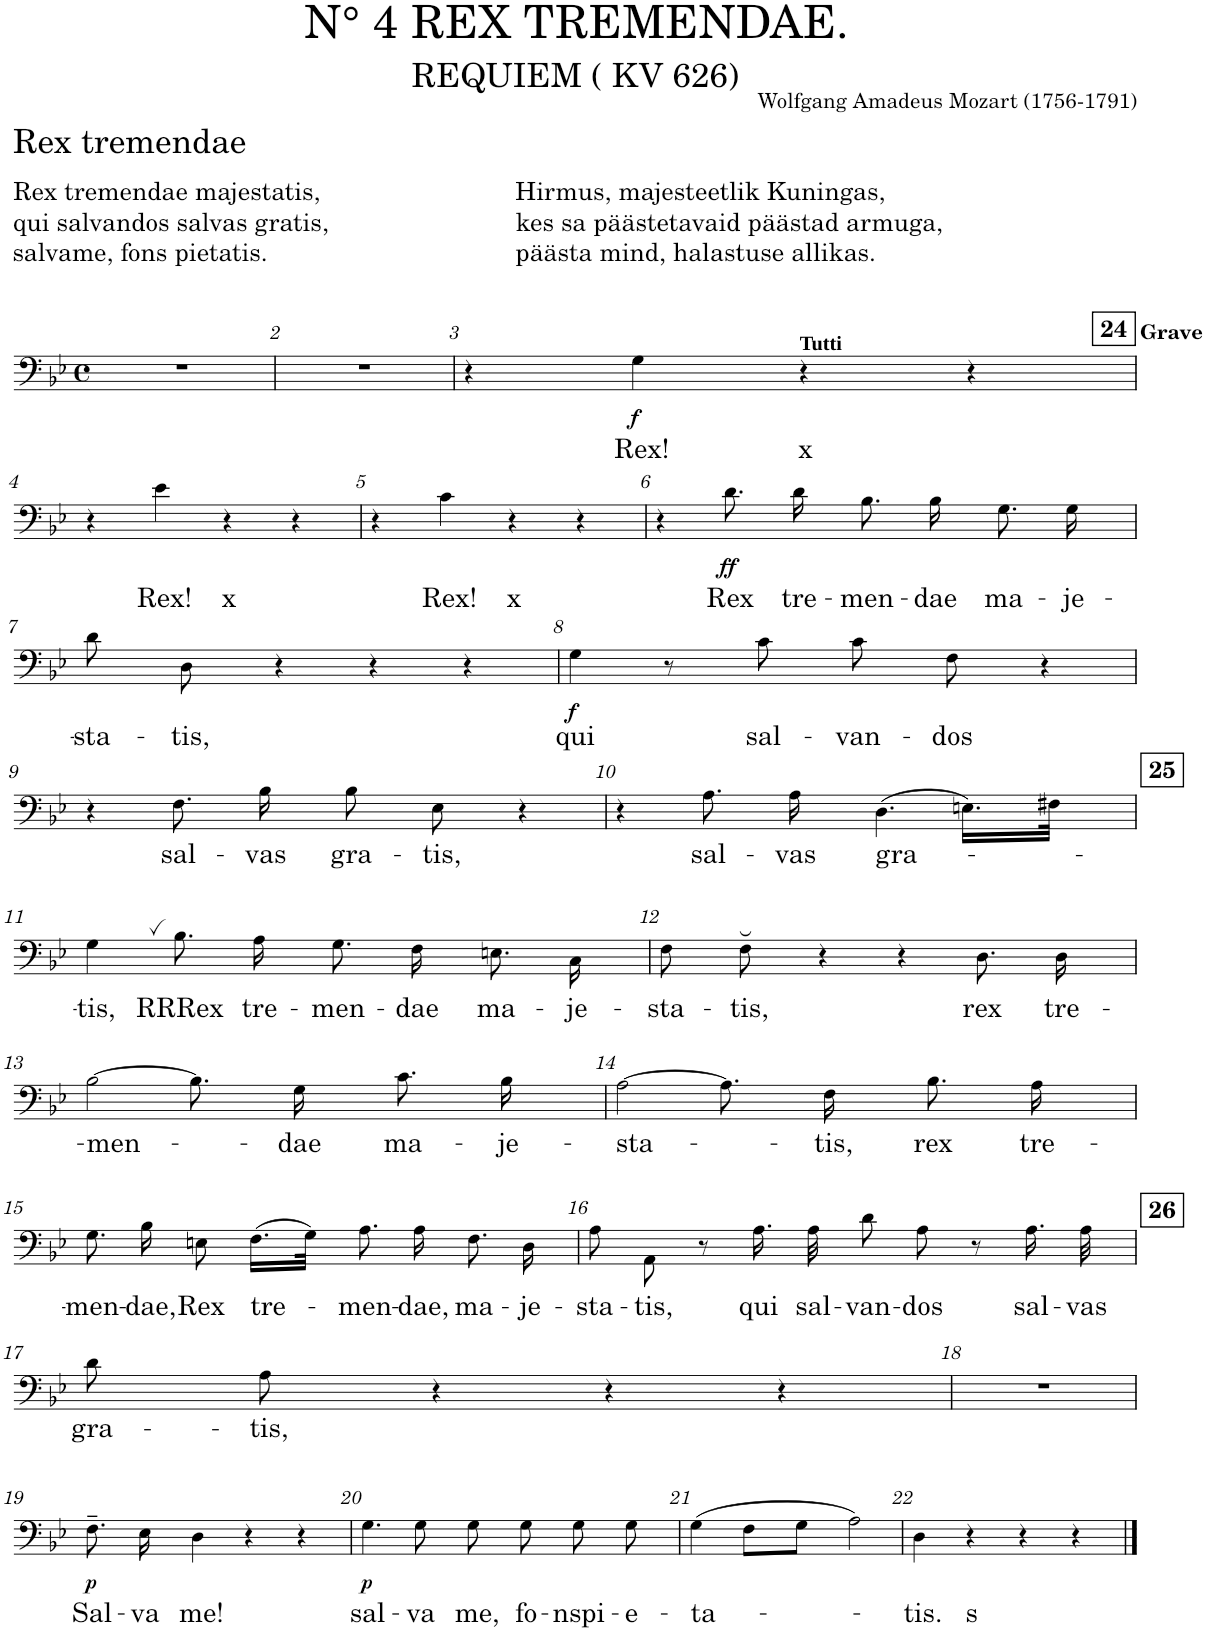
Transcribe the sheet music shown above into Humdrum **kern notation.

**kern	**text	**dynam
*part1	*part1	*part1
*staff1	*staff1	*staff1
*I"Bass	*	*
*clefF4	*	*
*ITrd8c14	*	*
*k[b-e-]	*	*
*M8/8	*	*
*met(c)	*	*
=1	=1	=1
1r	.	.
=2	=2	=2
1r	.	.
=3	=3	=3
4r	.	.
!	!LO:LY:b	!LO:DY:b
4G!\	Rex!	f
!LO:TX:a:B:t=Tutti	!	!
!	!LO:LY:b	!
4r	x	.
4r	.	.
!!LO:LB:g=z
=4	=4	=4
4r	.	.
!	!LO:LY:b	!
4e-!\	Rex!	.
!	!LO:LY:b	!
4r	x	.
4r	.	.
=5	=5	=5
4r	.	.
!	!LO:LY:b	!
4c!\	Rex!	.
!	!LO:LY:b	!
4r	x	.
4r	.	.
=6	=6	=6
4r	.	.
!	!LO:LY:b	!LO:DY:b
8.d!\	Rex	ff
!	!LO:LY:b	!
16d!\	tre-	.
!	!LO:LY:b	!
8.B-!\	-men-	.
!	!LO:LY:b	!
16B-!\	-dae	.
!	!LO:LY:b	!
8.G!\	ma-	.
!	!LO:LY:b	!
16G!\	-je-	.
!!LO:LB:g=z
=7	=7	=7
!	!LO:LY:b	!
8d!\	-sta-	.
!	!LO:LY:b	!
8D!\	-tis,	.
4r	.	.
4r	.	.
4r	.	.
=8	=8	=8
!	!LO:LY:b	!LO:DY:b
4G!\	qui	f
8r	.	.
!	!LO:LY:b	!
8c!\	sal-	.
!	!LO:LY:b	!
8c!\	-van-	.
!	!LO:LY:b	!
8F!\	-dos	.
4r	.	.
!!LO:LB:g=z
=9	=9	=9
4r	.	.
!	!LO:LY:b	!
8.F!\	sal-	.
!	!LO:LY:b	!
16B-!\	-vas	.
!	!LO:LY:b	!
8B-!\	gra-	.
!	!LO:LY:b	!
8E-!\	-tis,	.
4r	.	.
=10	=10	=10
4r	.	.
!	!LO:LY:b	!
8.A!\	sal-	.
!	!LO:LY:b	!
16A!\	-vas	.
!	!LO:LY:b	!
(4.D!\	gra-	.
16.En!\LL)	.	.
32F#X!\JJk	.	.
!!LO:LB:g=z
=11	=11	=11
!	!LO:LY:b	!
4G'~,!\	-tis,	.
!	!LO:LY:b	!
8.B-!\	RRRex	.
!	!LO:LY:b	!
16A!\	tre-	.
!	!LO:LY:b	!
8.G!\	-men-	.
!	!LO:LY:b	!
16F!\	-dae	.
!	!LO:LY:b	!
8.En!\	ma-	.
!	!LO:LY:b	!
16C!\	-je-	.
=12	=12	=12
!	!LO:LY:b	!
8F!\	-sta-	.
!	!LO:LY:b	!
8F!\	-tis,	.
4r	.	.
4r	.	.
!	!LO:LY:b	!
8.D!\	rex	.
!	!LO:LY:b	!
16D!\	tre-	.
!!LO:LB:g=z
=13	=13	=13
!	!LO:LY:b	!
[2B-!\	-men-	.
8.B-!\]	.	.
!	!LO:LY:b	!
16G!\	-dae	.
!	!LO:LY:b	!
8.c!\	ma-	.
!	!LO:LY:b	!
16B-!\	-je-	.
=14	=14	=14
!	!LO:LY:b	!
[2A!\	-sta-	.
8.A!\]	.	.
!	!LO:LY:b	!
16F!\	-tis,	.
!	!LO:LY:b	!
8.B-!\	rex	.
!	!LO:LY:b	!
16A!\	tre-	.
!!LO:LB:g=z
=15	=15	=15
!	!LO:LY:b	!
8.G!\	-men-	.
!	!LO:LY:b	!
16B-!\	-dae,	.
!	!LO:LY:b	!
8En!\	Rex	.
!	!LO:LY:b	!
(16.F!\LL	tre-	.
32G!\JJk)	.	.
!	!LO:LY:b	!
8.A!\	-men-	.
!	!LO:LY:b	!
16A!\	-dae,	.
!	!LO:LY:b	!
8.F!\	ma-	.
!	!LO:LY:b	!
16D!\	-je-	.
=16	=16	=16
!	!LO:LY:b	!
8A!\	-sta-	.
!	!LO:LY:b	!
8AA!\	-tis,	.
8r	.	.
!	!LO:LY:b	!
16.A!\	qui	.
!	!LO:LY:b	!
32A!\	sal-	.
!	!LO:LY:b	!
8d!\	-van-	.
!	!LO:LY:b	!
8A!\	-dos	.
8r	.	.
!	!LO:LY:b	!
16.A!\	sal-	.
!	!LO:LY:b	!
32A!\	-vas	.
!!LO:LB:g=z
=17	=17	=17
!	!LO:LY:b	!
8d!\	gra-	.
!	!LO:LY:b	!
8A!\	-tis,	.
4r	.	.
4r	.	.
4r	.	.
=18	=18	=18
1r	.	.
!!LO:LB:g=z
=19	=19	=19
!	!LO:LY:b	!LO:DY:b
8.F~!\	Sal-	p
!	!LO:LY:b	!
16E-!\	-va	.
!	!LO:LY:b	!
4D!\	me!	.
4r	.	.
4r	.	.
=20	=20	=20
!	!LO:LY:b	!LO:DY:b
4.G!\	sal-	p
!	!LO:LY:b	!
8G!\	-va	.
!	!LO:LY:b	!
8G'~!\	me,	.
!	!LO:LY:b	!
8G!\	fo-	.
!	!LO:LY:b	!
8G!\	-nspi-	.
!	!LO:LY:b	!
8G!\	-e-	.
=21	=21	=21
!	!LO:LY:b	!
(>4G!\	-ta-	.
8F!\L	.	.
8G!\J	.	.
2A!\)	.	.
=22	=22	=22
!	!LO:LY:b	!
4D!\	-tis.	.
!	!LO:LY:b	!
4r	s	.
4r	.	.
4r	.	.
==	==	==
*-	*-	*-
